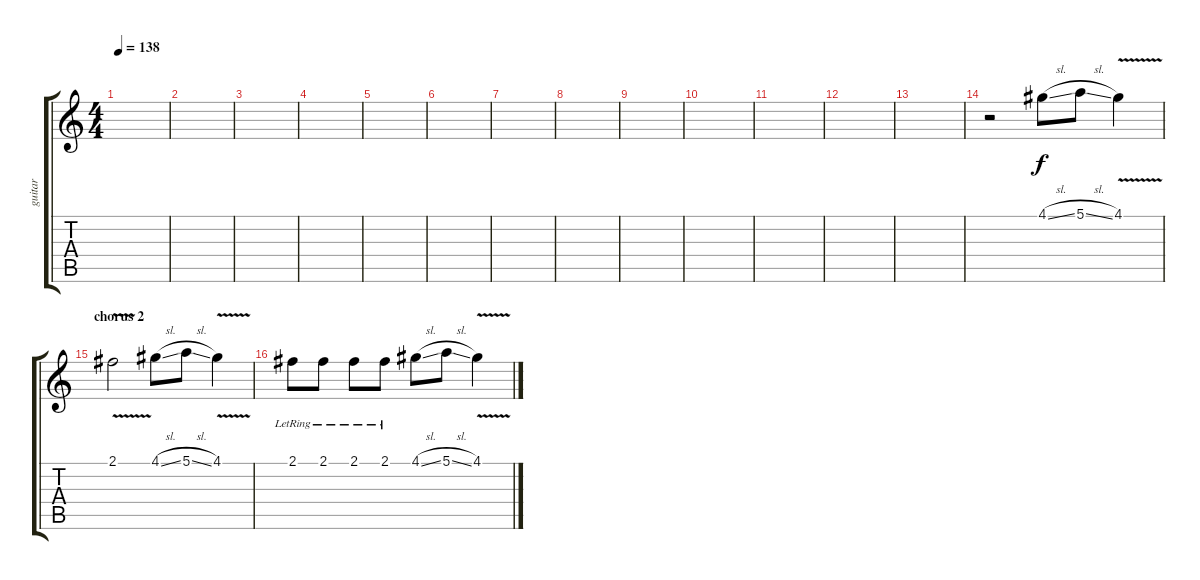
\track ("guitar " "guitar ") {instrument overdrivenguitar}
\staff {score tabs}
\tuning (E4 B3 G3 D3 A2 E2) {hide}
\ts (4 4)
\tempo 138
\clef g2
\ks c
|
|
|
|
|
|
|
|
|
|
|
|
|
r.2 4.1{sl}.8 5.1{sl}.8 4.1{v}.4 |
\section ("" "chorus 2")
2.1{v}.2 4.1{sl}.8 5.1{sl}.8 4.1{v}.4 |
2.1{lr}.8 2.1{lr}.8 2.1{lr}.8 2.1{lr}.8 4.1{sl}.8 5.1{sl}.8 4.1{v}.4
